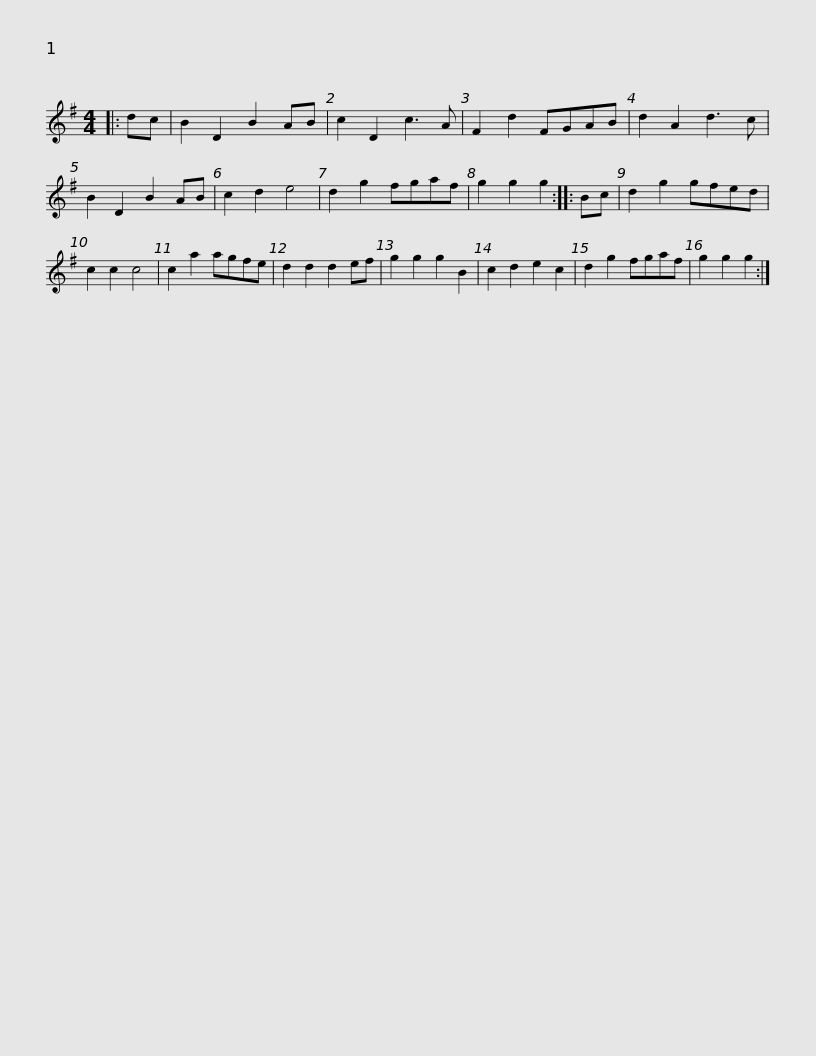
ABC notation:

X:1
L:1/8
M:4/4
I:linebreak $
K:G
V:1 treble
V:1
|: dc | B2 D2 B2 AB | c2 D2 c3 A | F2 d2 FGAB | d2 A2 d3 c | %5
 B2 D2 B2 AB | c2 d2 e4 | d2 g2 fgaf | g2 g2 g2 ::$ Bc | %10
 d2 g2 gfed | c2 c2 c4 | c2 a2 agfe | d2 d2 d2 ef | g2 g2 g2 B2 | %15
 c2 d2 e2 c2 | d2 g2 fgaf | g2 g2 g2 :| %18
